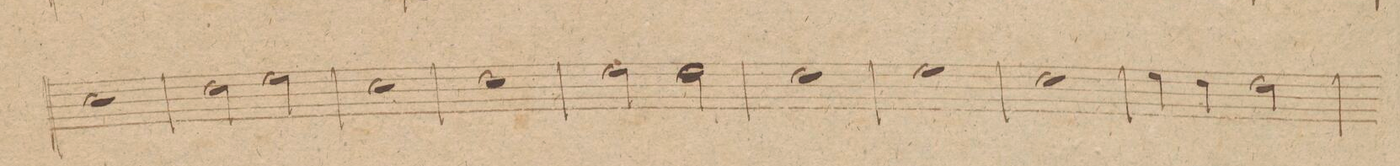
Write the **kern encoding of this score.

**kern
*I"Trompetto. 1mo in A.
*clefG2
*k[f#c#g#]
*met(c|)
*M2/2
1a
=213
2b\
2cc#\
=214
1a
=215
1b
=216
2cc#\
2cc#\
=217
1b
=218
1cc#
=219
1b
=220
4cc#\
4b\
2b\
=221
*-
